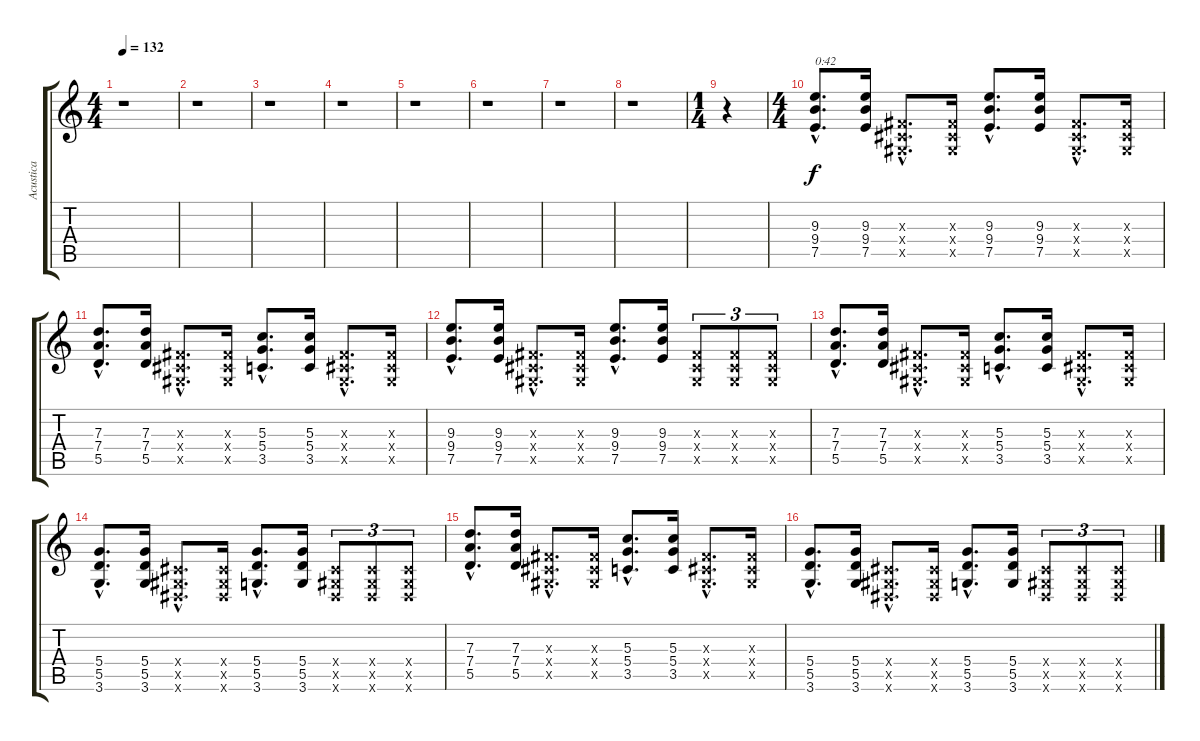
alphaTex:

\track ("Acustica" "Acustica") {instrument acousticguitarsteel}
\staff {score tabs}
\tuning (E4 B3 G3 D3 A2 E2) {hide}
\ts (4 4)
\tempo 132
\clef g2
\ks c
r.1{dy f} |
r.1 |
r.1 |
r.1 |
r.1 |
r.1 |
r.1 |
r.1 |
\ts (1 4)
r.4 |
\ts (4 4)
(9.3{hac} 9.4{hac} 7.5{hac}).8{d txt "0:42"} (9.3 9.4 7.5).16 (-1.3{hac x} -1.4{hac x} -1.5{hac x}).8{d} (-1.3{x} -1.4{x} -1.5{x}).16 (9.3{hac} 9.4{hac} 7.5{hac}).8{d} (9.3 9.4 7.5).16 (-1.3{hac x} -1.4{hac x} -1.5{hac x}).8{d} (-1.3{x} -1.4{x} -1.5{x}).16 |
(7.3{hac} 7.4{hac} 5.5{hac}).8{d} (7.3 7.4 5.5).16 (-1.3{hac x} -1.4{hac x} -1.5{hac x}).8{d} (-1.3{x} -1.4{x} -1.5{x}).16 (5.3{hac} 5.4{hac} 3.5{hac}).8{d} (5.3 5.4 3.5).16 (-1.3{hac x} -1.4{hac x} -1.5{hac x}).8{d} (-1.3{x} -1.4{x} -1.5{x}).16 |
(9.3{hac} 9.4{hac} 7.5{hac}).8{d} (9.3 9.4 7.5).16 (-1.3{hac x} -1.4{hac x} -1.5{hac x}).8{d} (-1.3{x} -1.4{x} -1.5{x}).16 (9.3{hac} 9.4{hac} 7.5{hac}).8{d} (9.3 9.4 7.5).16 (-1.3{x} -1.4{x} -1.5{x}).8{tu (3 2)} (-1.3{x} -1.4{x} -1.5{x}).8{tu (3 2)} (-1.3{x} -1.4{x} -1.5{x}).8{tu (3 2)} |
(7.3{hac} 7.4{hac} 5.5{hac}).8{d} (7.3 7.4 5.5).16 (-1.3{hac x} -1.4{hac x} -1.5{hac x}).8{d} (-1.3{x} -1.4{x} -1.5{x}).16 (5.3{hac} 5.4{hac} 3.5{hac}).8{d} (5.3 5.4 3.5).16 (-1.3{hac x} -1.4{hac x} -1.5{hac x}).8{d} (-1.3{x} -1.4{x} -1.5{x}).16 |
(5.4{hac} 5.5{hac} 3.6{hac}).8{d} (5.4 5.5 3.6).16 (-1.4{hac x} -1.5{hac x} -1.6{hac x}).8{d} (-1.4{x} -1.5{x} -1.6{x}).16 (5.4{hac} 5.5{hac} 3.6{hac}).8{d} (5.4 5.5 3.6).16 (-1.4{x} -1.5{x} -1.6{x}).8{tu (3 2)} (-1.4{x} -1.5{x} -1.6{x}).8{tu (3 2)} (-1.4{x} -1.5{x} -1.6{x}).8{tu (3 2)} |
(7.3{hac} 7.4{hac} 5.5{hac}).8{d} (7.3 7.4 5.5).16 (-1.3{hac x} -1.4{hac x} -1.5{hac x}).8{d} (-1.3{x} -1.4{x} -1.5{x}).16 (5.3{hac} 5.4{hac} 3.5{hac}).8{d} (5.3 5.4 3.5).16 (-1.3{hac x} -1.4{hac x} -1.5{hac x}).8{d} (-1.3{x} -1.4{x} -1.5{x}).16 |
(5.4{hac} 5.5{hac} 3.6{hac}).8{d} (5.4 5.5 3.6).16 (-1.4{hac x} -1.5{hac x} -1.6{hac x}).8{d} (-1.4{x} -1.5{x} -1.6{x}).16 (5.4{hac} 5.5{hac} 3.6{hac}).8{d} (5.4 5.5 3.6).16 (-1.4{x} -1.5{x} -1.6{x}).8{tu (3 2)} (-1.4{x} -1.5{x} -1.6{x}).8{tu (3 2)} (-1.4{x} -1.5{x} -1.6{x}).8{tu (3 2)}
